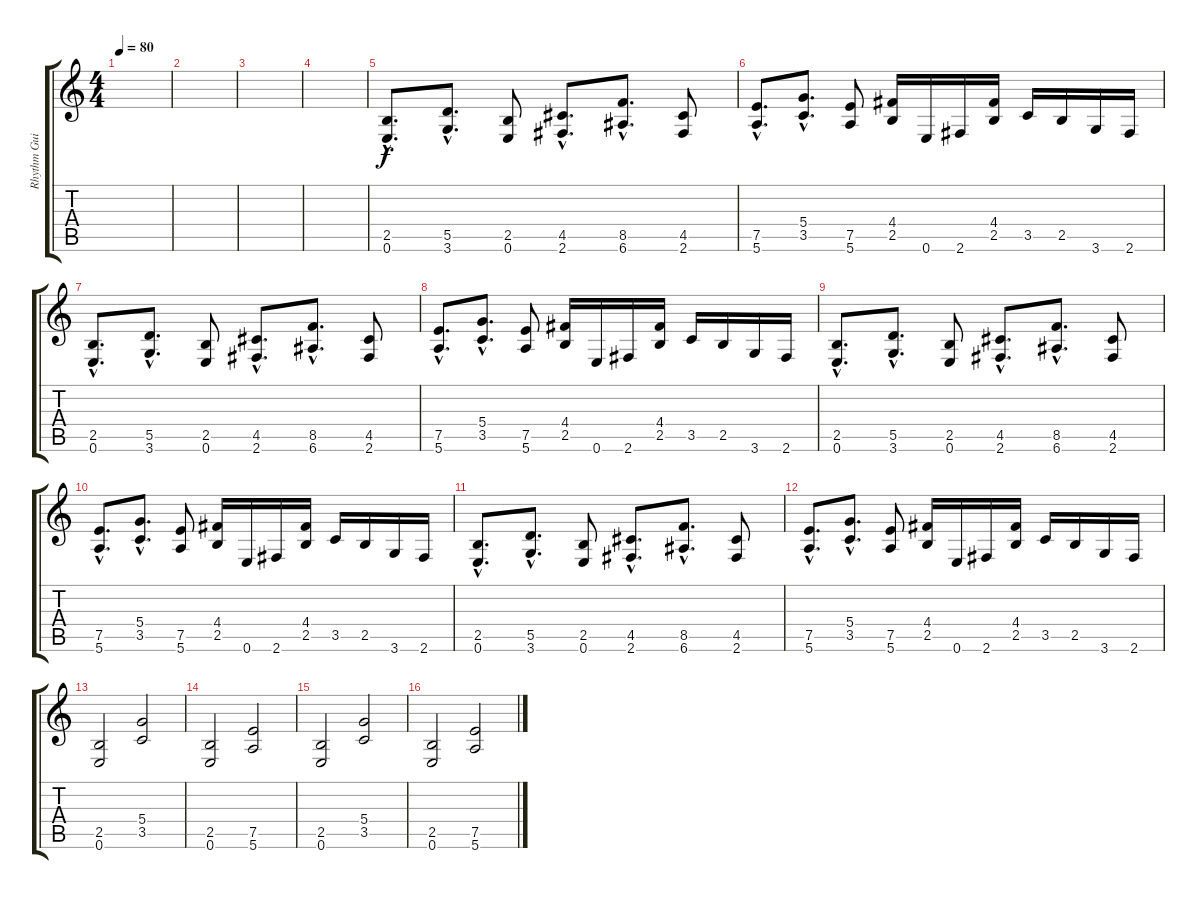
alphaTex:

\track ("Rhythm Guitar" "Rhythm Gui") {instrument distortionguitar}
\staff {score tabs}
\tuning (E4 B3 G3 D3 A2 E2) {hide}
\ts (4 4)
\tempo 80
\clef g2
\ks c
|
|
|
|
(2.5{hac} 0.6{hac}).8{d} (5.5{hac} 3.6{hac}).8{d} (2.5 0.6).8 (4.5{hac} 2.6{hac}).8{d} (8.5{hac} 6.6{hac}).8{d} (4.5 2.6).8 |
(7.5{hac} 5.6{hac}).8{d} (5.4{hac} 3.5{hac}).8{d} (7.5 5.6).8 (4.4 2.5).16 0.6.16 2.6.16 (4.4 2.5).16 3.5.16 2.5.16 3.6.16 2.6.16 |
(2.5{hac} 0.6{hac}).8{d} (5.5{hac} 3.6{hac}).8{d} (2.5 0.6).8 (4.5{hac} 2.6{hac}).8{d} (8.5{hac} 6.6{hac}).8{d} (4.5 2.6).8 |
(7.5{hac} 5.6{hac}).8{d} (5.4{hac} 3.5{hac}).8{d} (7.5 5.6).8 (4.4 2.5).16 0.6.16 2.6.16 (4.4 2.5).16 3.5.16 2.5.16 3.6.16 2.6.16 |
(2.5{hac} 0.6{hac}).8{d} (5.5{hac} 3.6{hac}).8{d} (2.5 0.6).8 (4.5{hac} 2.6{hac}).8{d} (8.5{hac} 6.6{hac}).8{d} (4.5 2.6).8 |
(7.5{hac} 5.6{hac}).8{d} (5.4{hac} 3.5{hac}).8{d} (7.5 5.6).8 (4.4 2.5).16 0.6.16 2.6.16 (4.4 2.5).16 3.5.16 2.5.16 3.6.16 2.6.16 |
(2.5{hac} 0.6{hac}).8{d} (5.5{hac} 3.6{hac}).8{d} (2.5 0.6).8 (4.5{hac} 2.6{hac}).8{d} (8.5{hac} 6.6{hac}).8{d} (4.5 2.6).8 |
(7.5{hac} 5.6{hac}).8{d} (5.4{hac} 3.5{hac}).8{d} (7.5 5.6).8 (4.4 2.5).16 0.6.16 2.6.16 (4.4 2.5).16 3.5.16 2.5.16 3.6.16 2.6.16 |
(2.5 0.6).2 (5.4 3.5).2 |
(2.5 0.6).2 (7.5 5.6).2 |
(2.5 0.6).2 (5.4 3.5).2 |
(2.5 0.6).2 (7.5 5.6).2
